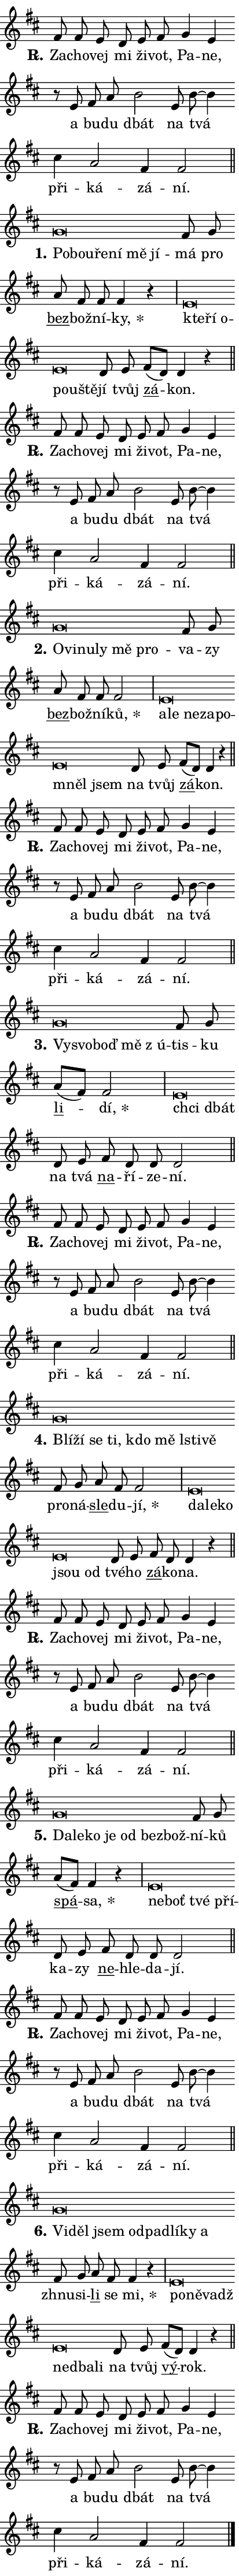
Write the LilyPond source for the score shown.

\version "2.24.0"
\header { tagline = "" }
\paper {
  indent = 0\cm
  top-margin = 0\cm
  right-margin = 0.13\cm % to fit lyric hyphens
  bottom-margin = 0\cm
  left-margin = 0\cm
  paper-width = 7\cm
  page-breaking = #ly:one-page-breaking
  system-system-spacing.basic-distance = #11
  score-system-spacing.basic-distance = #11
  ragged-last = ##f
}


%% Author: Thomas Morley
%% https://lists.gnu.org/archive/html/lilypond-user/2020-05/msg00002.html
#(define (line-position grob)
"Returns position of @var[grob} in current system:
   @code{'start}, if at first time-step
   @code{'end}, if at last time-step
   @code{'middle} otherwise
"
  (let* ((col (ly:item-get-column grob))
         (ln (ly:grob-object col 'left-neighbor))
         (rn (ly:grob-object col 'right-neighbor))
         (col-to-check-left (if (ly:grob? ln) ln col))
         (col-to-check-right (if (ly:grob? rn) rn col))
         (break-dir-left
           (and
             (ly:grob-property col-to-check-left 'non-musical #f)
             (ly:item-break-dir col-to-check-left)))
         (break-dir-right
           (and
             (ly:grob-property col-to-check-right 'non-musical #f)
             (ly:item-break-dir col-to-check-right))))
        (cond ((eqv? 1 break-dir-left) 'start)
              ((eqv? -1 break-dir-right) 'end)
              (else 'middle))))

#(define (tranparent-at-line-position vctor)
  (lambda (grob)
  "Relying on @code{line-position} select the relevant enry from @var{vctor}.
Used to determine transparency,"
    (case (line-position grob)
      ((end) (not (vector-ref vctor 0)))
      ((middle) (not (vector-ref vctor 1)))
      ((start) (not (vector-ref vctor 2))))))

noteHeadBreakVisibility =
#(define-music-function (break-visibility)(vector?)
"Makes @code{NoteHead}s transparent relying on @var{break-visibility}"
#{
  \override NoteHead.transparent =
    #(tranparent-at-line-position break-visibility)
#})

#(define delete-ledgers-for-transparent-note-heads
  (lambda (grob)
    "Reads whether a @code{NoteHead} is transparent.
If so this @code{NoteHead} is removed from @code{'note-heads} from
@var{grob}, which is supposed to be @code{LedgerLineSpanner}.
As a result ledgers are not printed for this @code{NoteHead}"
    (let* ((nhds-array (ly:grob-object grob 'note-heads))
           (nhds-list
             (if (ly:grob-array? nhds-array)
                 (ly:grob-array->list nhds-array)
                 '()))
           ;; Relies on the transparent-property being done before
           ;; Staff.LedgerLineSpanner.after-line-breaking is executed.
           ;; This is fragile ...
           (to-keep
             (remove
               (lambda (nhd)
                 (ly:grob-property nhd 'transparent #f))
               nhds-list)))
      ;; TODO find a better method to iterate over grob-arrays, similiar
      ;; to filter/remove etc for lists
      ;; For now rebuilt from scratch
      (set! (ly:grob-object grob 'note-heads)  '())
      (for-each
        (lambda (nhd)
          (ly:pointer-group-interface::add-grob grob 'note-heads nhd))
        to-keep))))

squashNotes = {
  \override NoteHead.X-extent = #'(-0.2 . 0.2)
  \override NoteHead.Y-extent = #'(-0.75 . 0)
  \override NoteHead.stencil =
    #(lambda (grob)
       (let ((pos (ly:grob-property grob 'staff-position)))
         (begin
           (if (< pos -7) (display "ERROR: Lower brevis then expected\n") (display ""))
           (if (<= pos -6) ly:text-interface::print ly:note-head::print))))
}
unSquashNotes = {
  \revert NoteHead.X-extent
  \revert NoteHead.Y-extent
  \revert NoteHead.stencil
}

hideNotes = \noteHeadBreakVisibility #begin-of-line-visible
unHideNotes = \noteHeadBreakVisibility #all-visible

% work-around for resetting accidentals
% https://lilypond.org/doc/v2.23/Documentation/notation/displaying-rhythms#unmetered-music
cadenzaMeasure = {
  \cadenzaOff
  \partial 1024 s1024
  \cadenzaOn
}

#(define-markup-command (accent layout props text) (markup?)
  "Underline accented syllable"
  (interpret-markup layout props
    #{\markup \override #'(offset . 4.3) \underline { #text }#}))

responsum = \markup \concat {
  "R" \hspace #-1.05 \path #0.1 #'((moveto 0 0.07) (lineto 0.9 0.8)) \hspace #0.05 "."
}

spaceSize = #0.6828661417322834 % exact space size for TeX Gyre Schola

\layout {
  \context {
    \Staff
    \remove "Time_signature_engraver"
    \override LedgerLineSpanner.after-line-breaking = #delete-ledgers-for-transparent-note-heads
  }
  \context {
    \Lyrics {
      \override LyricSpace.minimum-distance = \spaceSize
      \override LyricText.font-name = #"TeX Gyre Schola"
      \override LyricText.font-size = 1
      \override StanzaNumber.font-name = #"TeX Gyre Schola Bold"
      \override StanzaNumber.font-size = 1
    }
  }
  \context {
    \Score 
    \override NoteHead.text =
      #(lambda (grob) 
        (let ((pos (ly:grob-property grob 'staff-position)))
          #{\markup {
            \combine
              \halign #-0.55 \raise #(if (= pos -6) 0 0.5) \override #'(thickness . 2) \draw-line #'(3.2 . 0)
              \musicglyph "noteheads.sM1"
          }#}))
  }
}

% magnetic-lyrics.ily
%
%   written by
%     Jean Abou Samra <jean@abou-samra.fr>
%     Werner Lemberg <wl@gnu.org>
%
%   adapted by
%     Jiri Hon <jiri.hon@gmail.com>
%
% Version 2022-Apr-15

% https://www.mail-archive.com/lilypond-user@gnu.org/msg149350.html

#(define (Left_hyphen_pointer_engraver context)
   "Collect syllable-hyphen-syllable occurrences in lyrics and store
them in properties.  This engraver only looks to the left.  For
example, if the lyrics input is @code{foo -- bar}, it does the
following.

@itemize @bullet
@item
Set the @code{text} property of the @code{LyricHyphen} grob between
@q{foo} and @q{bar} to @code{foo}.

@item
Set the @code{left-hyphen} property of the @code{LyricText} grob with
text @q{foo} to the @code{LyricHyphen} grob between @q{foo} and
@q{bar}.
@end itemize

Use this auxiliary engraver in combination with the
@code{lyric-@/text::@/apply-@/magnetic-@/offset!} hook."
   (let ((hyphen #f)
         (text #f))
     (make-engraver
      (acknowledgers
       ((lyric-syllable-interface engraver grob source-engraver)
        (set! text grob)))
      (end-acknowledgers
       ((lyric-hyphen-interface engraver grob source-engraver)
        ;(when (not (grob::has-interface grob 'lyric-space-interface))
          (set! hyphen grob)));)
      ((stop-translation-timestep engraver)
       (when (and text hyphen)
         (ly:grob-set-object! text 'left-hyphen hyphen))
       (set! text #f)
       (set! hyphen #f)))))

#(define (lyric-text::apply-magnetic-offset! grob)
   "If the space between two syllables is less than the value in
property @code{LyricText@/.details@/.squash-threshold}, move the right
syllable to the left so that it gets concatenated with the left
syllable.

Use this function as a hook for
@code{LyricText@/.after-@/line-@/breaking} if the
@code{Left_@/hyphen_@/pointer_@/engraver} is active."
   (let ((hyphen (ly:grob-object grob 'left-hyphen #f)))
     (when hyphen
       (let ((left-text (ly:spanner-bound hyphen LEFT)))
         (when (grob::has-interface left-text 'lyric-syllable-interface)
           (let* ((common (ly:grob-common-refpoint grob left-text X))
                  (this-x-ext (ly:grob-extent grob common X))
                  (left-x-ext
                   (begin
                     ;; Trigger magnetism for left-text.
                     (ly:grob-property left-text 'after-line-breaking)
                     (ly:grob-extent left-text common X)))
                  ;; `delta` is the gap width between two syllables.
                  (delta (- (interval-start this-x-ext)
                            (interval-end left-x-ext)))
                  (details (ly:grob-property grob 'details))
                  (threshold (assoc-get 'squash-threshold details 0.2)))
             (when (< delta threshold)
               (let* (;; We have to manipulate the input text so that
                      ;; ligatures crossing syllable boundaries are not
                      ;; disabled.  For languages based on the Latin
                      ;; script this is essentially a beautification.
                      ;; However, for non-Western scripts it can be a
                      ;; necessity.
                      (lt (ly:grob-property left-text 'text))
                      (rt (ly:grob-property grob 'text))
                      (is-space (grob::has-interface hyphen 'lyric-space-interface))
                      (space (if is-space " " ""))
                      (extra-delta (if is-space spaceSize 0))
                      ;; Append new syllable.
                      (ltrt-space (if (and (string? lt) (string? rt))
                                (string-append lt space rt)
                                (make-concat-markup (list lt space rt))))
                      ;; Right-align `ltrt` to the right side.
                      (ltrt-space-markup (grob-interpret-markup
                               grob
                               (make-translate-markup
                                (cons (interval-length this-x-ext) 0)
                                (make-right-align-markup ltrt-space)))))
                 (begin
                   ;; Don't print `left-text`.
                   (ly:grob-set-property! left-text 'stencil #f)
                   ;; Set text and stencil (which holds all collected
                   ;; syllables so far) and shift it to the left.
                   (ly:grob-set-property! grob 'text ltrt-space)
                   (ly:grob-set-property! grob 'stencil ltrt-space-markup)
                   (ly:grob-translate-axis! grob (- (- delta extra-delta)) X))))))))))


#(define (lyric-hyphen::displace-bounds-first grob)
   ;; Make very sure this callback isn't triggered too early.
   (let ((left (ly:spanner-bound grob LEFT))
         (right (ly:spanner-bound grob RIGHT)))
     (ly:grob-property left 'after-line-breaking)
     (ly:grob-property right 'after-line-breaking)
     (ly:lyric-hyphen::print grob)))

squashThreshold = #0.4

\layout {
  \context {
    \Lyrics
    \consists #Left_hyphen_pointer_engraver
    \override LyricText.after-line-breaking =
      #lyric-text::apply-magnetic-offset!
    \override LyricHyphen.stencil = #lyric-hyphen::displace-bounds-first
    \override LyricText.details.squash-threshold = \squashThreshold
    \override LyricHyphen.minimum-distance = 0
    \override LyricHyphen.minimum-length = \squashThreshold
  }
}

squashText = \override LyricText.details.squash-threshold = 9999
unSquashText = \override LyricText.details.squash-threshold = \squashThreshold

leftText = \override LyricText.self-alignment-X = #LEFT
unLeftText = \revert LyricText.self-alignment-X

starOffset = #(lambda (grob) 
                (let ((x_offset (ly:self-alignment-interface::aligned-on-x-parent grob)))
                  (if (= x_offset 0) 0 (+ x_offset 1.2))))

star = #(define-music-function (syllable)(string?)
"Append star separator at the end of a syllable"
#{
  \once \override LyricText.X-offset = #starOffset
  \lyricmode { \markup {
    #syllable
    \override #'((font-name . "TeX Gyre Schola Bold")) \hspace #0.2 \lower #0.65 \larger "*"
  } }
#})

starAccent = #(define-music-function (syllable)(string?)
"Append star separator at the end of a syllable and make accent"
#{
  \once \override LyricText.X-offset = #starOffset
  \lyricmode { \markup {
    \accent #syllable
    \override #'((font-name . "TeX Gyre Schola Bold")) \hspace #0.2 \lower #0.65 \larger "*"
  } }
#})

breath = #(define-music-function (syllable)(string?)
"Append breathing indicator at the end of a syllable"
#{
  \lyricmode { \markup { #syllable "+" } }
#})

optionalBreath = #(define-music-function (syllable)(string?)
"Append optional breathing indicator at the end of a syllable"
#{
  \lyricmode { \markup { #syllable "(+)" } }
#})


\score {
    <<
        \new Voice = "melody" { \cadenzaOn \key d \major \relative { fis'8 fis e d e fis \bar "" g4 e \bar "" r8 e fis a \bar "" b2 \bar "" e,8 b'~ b4 \bar "" cis4 a2 fis4 fis2 \cadenzaMeasure \bar "||" \break } }
        \new Lyrics \lyricsto "melody" { \lyricmode { \set stanza = \responsum
Za -- cho -- vej mi ži -- vot, Pa -- ne, a bu -- du dbát na tvá při -- ká -- zá -- ní. } }
    >>
    \layout {}
}

\score {
    <<
        \new Voice = "melody" { \cadenzaOn \key d \major \relative { \squashNotes g'\breve*1/16 \hideNotes \breve*1/16 \bar "" \breve*1/16 \bar "" \breve*1/16 \bar "" \breve*1/16 \breve*1/16 \bar "" \unHideNotes \unSquashNotes fis8 g \bar "" a fis fis fis4 r \cadenzaMeasure \bar "|" \squashNotes e\breve*1/16 \hideNotes \breve*1/16 \bar "" \breve*1/16 \bar "" \breve*1/16 \breve*1/16 \bar "" \unHideNotes \unSquashNotes d8 e \bar "" fis[( d)] d4 r \cadenzaMeasure \bar "||" \break } }
        \new Lyrics \lyricsto "melody" { \lyricmode { \set stanza = "1."
\leftText Po -- \squashText bou -- ře -- ní mě jí -- \unLeftText \unSquashText má pro \markup \accent bez -- bož -- ní -- \star ky, \leftText kte -- \squashText ří o -- pou -- ště -- \unLeftText \unSquashText jí tvůj \markup \accent zá -- kon. } }
    >>
    \layout {}
}

\score {
    <<
        \new Voice = "melody" { \cadenzaOn \key d \major \relative { fis'8 fis e d e fis \bar "" g4 e \bar "" r8 e fis a \bar "" b2 \bar "" e,8 b'~ b4 \bar "" cis4 a2 fis4 fis2 \cadenzaMeasure \bar "||" \break } }
        \new Lyrics \lyricsto "melody" { \lyricmode { \set stanza = \responsum
Za -- cho -- vej mi ži -- vot, Pa -- ne, a bu -- du dbát na tvá při -- ká -- zá -- ní. } }
    >>
    \layout {}
}

\score {
    <<
        \new Voice = "melody" { \cadenzaOn \key d \major \relative { \squashNotes g'\breve*1/16 \hideNotes \breve*1/16 \bar "" \breve*1/16 \bar "" \breve*1/16 \bar "" \breve*1/16 \breve*1/16 \bar "" \unHideNotes \unSquashNotes fis8 g \bar "" a fis fis fis2 \cadenzaMeasure \bar "|" \squashNotes e\breve*1/16 \hideNotes \breve*1/16 \bar "" \breve*1/16 \bar "" \breve*1/16 \bar "" \breve*1/16 \bar "" \breve*1/16 \breve*1/16 \bar "" \unHideNotes \unSquashNotes d8 e \bar "" fis[( d)] d4 r \cadenzaMeasure \bar "||" \break } }
        \new Lyrics \lyricsto "melody" { \lyricmode { \set stanza = "2."
\leftText O -- \squashText vi -- nu -- ly mě pro -- \unLeftText \unSquashText va -- zy \markup \accent bez -- bož -- ní -- \star ků, \leftText a -- \squashText le ne -- za -- po -- mněl jsem \unLeftText \unSquashText na tvůj \markup \accent zá -- kon. } }
    >>
    \layout {}
}

\score {
    <<
        \new Voice = "melody" { \cadenzaOn \key d \major \relative { fis'8 fis e d e fis \bar "" g4 e \bar "" r8 e fis a \bar "" b2 \bar "" e,8 b'~ b4 \bar "" cis4 a2 fis4 fis2 \cadenzaMeasure \bar "||" \break } }
        \new Lyrics \lyricsto "melody" { \lyricmode { \set stanza = \responsum
Za -- cho -- vej mi ži -- vot, Pa -- ne, a bu -- du dbát na tvá při -- ká -- zá -- ní. } }
    >>
    \layout {}
}

\score {
    <<
        \new Voice = "melody" { \cadenzaOn \key d \major \relative { \squashNotes g'\breve*1/16 \hideNotes \breve*1/16 \bar "" \breve*1/16 \bar "" \breve*1/16 \breve*1/16 \bar "" \unHideNotes \unSquashNotes fis8 g \bar "" a[( fis)] fis2 \cadenzaMeasure \bar "|" \squashNotes e\breve*1/16 \hideNotes \breve*1/16 \bar "" \unHideNotes \unSquashNotes d8 e \bar "" fis d d d2 \cadenzaMeasure \bar "||" \break } }
        \new Lyrics \lyricsto "melody" { \lyricmode { \set stanza = "3."
\leftText Vy -- \squashText svo -- boď mě "z ú" -- \unLeftText \unSquashText tis -- ku \markup \accent li -- \star dí, \leftText chci \squashText dbát \unLeftText \unSquashText na tvá \markup \accent na -- ří -- ze -- ní. } }
    >>
    \layout {}
}

\score {
    <<
        \new Voice = "melody" { \cadenzaOn \key d \major \relative { fis'8 fis e d e fis \bar "" g4 e \bar "" r8 e fis a \bar "" b2 \bar "" e,8 b'~ b4 \bar "" cis4 a2 fis4 fis2 \cadenzaMeasure \bar "||" \break } }
        \new Lyrics \lyricsto "melody" { \lyricmode { \set stanza = \responsum
Za -- cho -- vej mi ži -- vot, Pa -- ne, a bu -- du dbát na tvá při -- ká -- zá -- ní. } }
    >>
    \layout {}
}

\score {
    <<
        \new Voice = "melody" { \cadenzaOn \key d \major \relative { \squashNotes g'\breve*1/16 \hideNotes \breve*1/16 \bar "" \breve*1/16 \bar "" \breve*1/16 \bar "" \breve*1/16 \bar "" \breve*1/16 \bar "" \breve*1/16 \breve*1/16 \bar "" \unHideNotes \unSquashNotes fis8 g \bar "" a fis fis2 \cadenzaMeasure \bar "|" \squashNotes e\breve*1/16 \hideNotes \breve*1/16 \bar "" \breve*1/16 \bar "" \breve*1/16 \breve*1/16 \bar "" \unHideNotes \unSquashNotes d8 e \bar "" fis d d4 r \cadenzaMeasure \bar "||" \break } }
        \new Lyrics \lyricsto "melody" { \lyricmode { \set stanza = "4."
\leftText Blí -- \squashText ží se ti, kdo mě lsti -- vě \unLeftText \unSquashText pro -- ná -- \markup \accent sle -- du -- \star jí, \leftText da -- \squashText le -- ko jsou od \unLeftText \unSquashText tvé -- ho \markup \accent zá -- ko -- na. } }
    >>
    \layout {}
}

\score {
    <<
        \new Voice = "melody" { \cadenzaOn \key d \major \relative { fis'8 fis e d e fis \bar "" g4 e \bar "" r8 e fis a \bar "" b2 \bar "" e,8 b'~ b4 \bar "" cis4 a2 fis4 fis2 \cadenzaMeasure \bar "||" \break } }
        \new Lyrics \lyricsto "melody" { \lyricmode { \set stanza = \responsum
Za -- cho -- vej mi ži -- vot, Pa -- ne, a bu -- du dbát na tvá při -- ká -- zá -- ní. } }
    >>
    \layout {}
}

\score {
    <<
        \new Voice = "melody" { \cadenzaOn \key d \major \relative { \squashNotes g'\breve*1/16 \hideNotes \breve*1/16 \bar "" \breve*1/16 \bar "" \breve*1/16 \bar "" \breve*1/16 \bar "" \breve*1/16 \breve*1/16 \bar "" \unHideNotes \unSquashNotes fis8 g \bar "" a[( fis)] fis4 r \cadenzaMeasure \bar "|" \squashNotes e\breve*1/16 \hideNotes \breve*1/16 \bar "" \breve*1/16 \breve*1/16 \bar "" \unHideNotes \unSquashNotes d8 e \bar "" fis d d d2 \cadenzaMeasure \bar "||" \break } }
        \new Lyrics \lyricsto "melody" { \lyricmode { \set stanza = "5."
\leftText Da -- \squashText le -- ko je od bez -- bož -- \unLeftText \unSquashText ní -- ků \markup \accent spá -- \star sa, \leftText ne -- \squashText boť tvé pří -- \unLeftText \unSquashText ka -- zy \markup \accent ne -- hle -- da -- jí. } }
    >>
    \layout {}
}

\score {
    <<
        \new Voice = "melody" { \cadenzaOn \key d \major \relative { fis'8 fis e d e fis \bar "" g4 e \bar "" r8 e fis a \bar "" b2 \bar "" e,8 b'~ b4 \bar "" cis4 a2 fis4 fis2 \cadenzaMeasure \bar "||" \break } }
        \new Lyrics \lyricsto "melody" { \lyricmode { \set stanza = \responsum
Za -- cho -- vej mi ži -- vot, Pa -- ne, a bu -- du dbát na tvá při -- ká -- zá -- ní. } }
    >>
    \layout {}
}

\score {
    <<
        \new Voice = "melody" { \cadenzaOn \key d \major \relative { \squashNotes g'\breve*1/16 \hideNotes \breve*1/16 \bar "" \breve*1/16 \bar "" \breve*1/16 \bar "" \breve*1/16 \bar "" \breve*1/16 \bar "" \breve*1/16 \breve*1/16 \bar "" \unHideNotes \unSquashNotes fis8 g \bar "" a fis fis4 r \cadenzaMeasure \bar "|" \squashNotes e\breve*1/16 \hideNotes \breve*1/16 \bar "" \breve*1/16 \bar "" \breve*1/16 \bar "" \breve*1/16 \breve*1/16 \bar "" \unHideNotes \unSquashNotes d8 e \bar "" fis[( d)] d4 r \cadenzaMeasure \bar "||" \break } }
        \new Lyrics \lyricsto "melody" { \lyricmode { \set stanza = "6."
\leftText Vi -- \squashText děl jsem od -- pa -- dlí -- ky a \unLeftText \unSquashText zhnu -- si -- \markup \accent li se \star mi, \leftText po -- \squashText ně -- vadž ne -- dba -- li \unLeftText \unSquashText na tvůj \markup \accent vý -- rok. } }
    >>
    \layout {}
}

\score {
    <<
        \new Voice = "melody" { \cadenzaOn \key d \major \relative { fis'8 fis e d e fis \bar "" g4 e \bar "" r8 e fis a \bar "" b2 \bar "" e,8 b'~ b4 \bar "" cis4 a2 fis4 fis2 \cadenzaMeasure \bar "||" \break } \bar "|." }
        \new Lyrics \lyricsto "melody" { \lyricmode { \set stanza = \responsum
Za -- cho -- vej mi ži -- vot, Pa -- ne, a bu -- du dbát na tvá při -- ká -- zá -- ní. } }
    >>
    \layout {}
}
